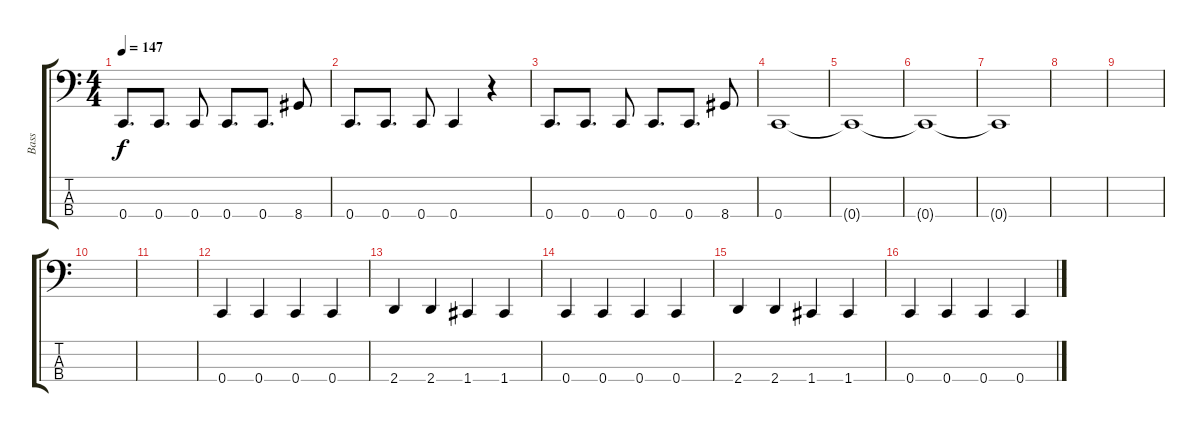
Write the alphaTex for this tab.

\track ("Bass" "Bass") {instrument electricbasspick}
\staff {score tabs}
\tuning (F2 C2 G1 C1) {hide}
\ts (4 4)
\tempo 147
\clef f4
\ks c
0.4.8{d dy f} 0.4.8{d} 0.4.8 0.4.8{d} 0.4.8{d} 8.4.8 |
0.4.8{d} 0.4.8{d} 0.4.8 0.4.4 r.4 |
0.4.8{d} 0.4.8{d} 0.4.8 0.4.8{d} 0.4.8{d} 8.4.8 |
0.4.1 |
0.4{t}.1 |
0.4{t}.1 |
0.4{t}.1 |
|
|
|
|
0.4.4 0.4.4 0.4.4 0.4.4 |
2.4.4 2.4.4 1.4.4 1.4.4 |
0.4.4 0.4.4 0.4.4 0.4.4 |
2.4.4 2.4.4 1.4.4 1.4.4 |
0.4.4 0.4.4 0.4.4 0.4.4
